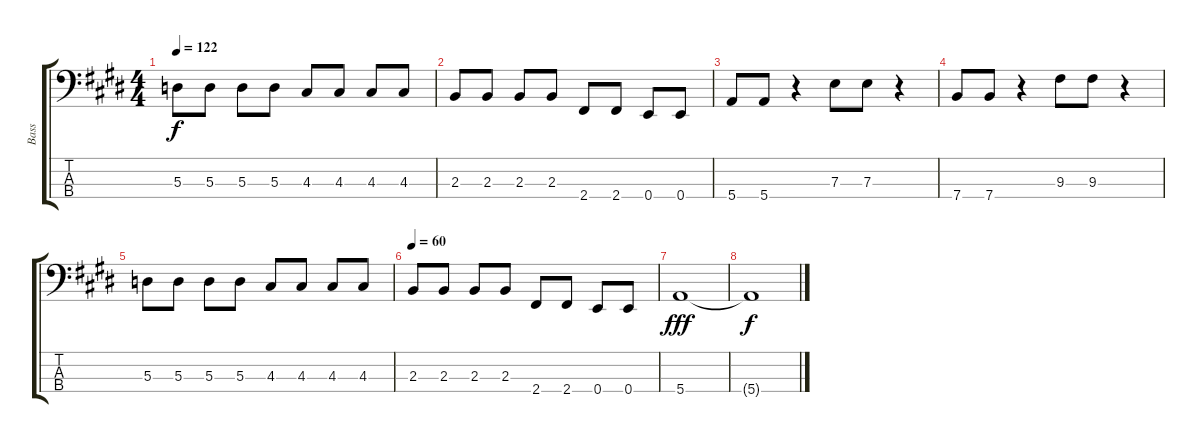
\track ("Bass" "Bass") {instrument electricbasspick}
\staff {score tabs}
\tuning (G2 D2 A1 E1) {hide}
\ts (4 4)
\tempo 122
\clef f4
\ks e
5.3.8{dy f} 5.3.8 5.3.8 5.3.8 4.3.8 4.3.8 4.3.8 4.3.8 |
2.3.8 2.3.8 2.3.8 2.3.8 2.4.8 2.4.8 0.4.8 0.4.8 |
5.4.8 5.4.8 r.4 7.3.8 7.3.8 r.4 |
7.4.8 7.4.8 r.4 9.3.8 9.3.8 r.4 |
5.3.8 5.3.8 5.3.8 5.3.8 4.3.8 4.3.8 4.3.8 4.3.8 |
\tempo 60
2.3.8 2.3.8 2.3.8 2.3.8 2.4.8 2.4.8 0.4.8 0.4.8 |
5.4.1{dy fff} |
5.4{t}.1{dy f}
